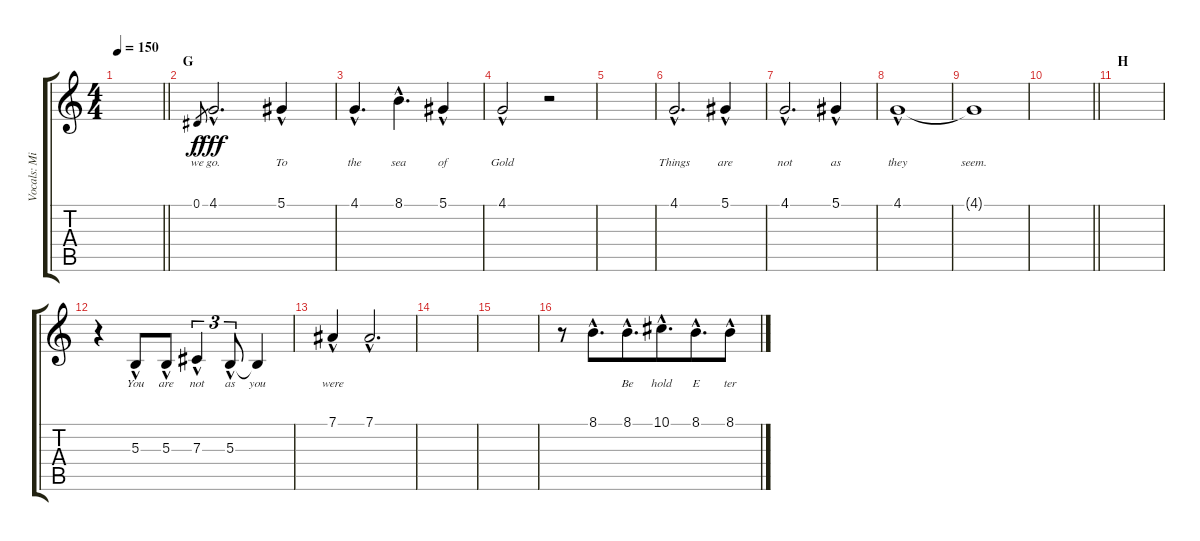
\track ("Vocals: Midnight" "Vocals: Mi") {instrument lead2sawtooth}
\staff {score tabs}
\tuning (Eb4 Bb3 Gb3 Db3 Ab2 Eb2) {hide}
\ts (4 4)
\tempo 150
\clef g2
\barLineRight lightlight
\ks c
|
\section ("" "G")
0.1.8{lyrics (0 "we") lyrics (1 "") lyrics (2 "") lyrics (3 "") lyrics (4 "") gr dy f} 4.1{hac}.2{d lyrics (0 "go.") lyrics (1 "") lyrics (2 "") lyrics (3 "") lyrics (4 "") dy fff} 5.1{hac}.4{lyrics (0 "To") lyrics (1 "") lyrics (2 "") lyrics (3 "") lyrics (4 "")} |
4.1{hac}.4{d lyrics (0 "the") lyrics (1 "") lyrics (2 "") lyrics (3 "") lyrics (4 "")} 8.1{hac}.4{d lyrics (0 "sea") lyrics (1 "") lyrics (2 "") lyrics (3 "") lyrics (4 "")} 5.1{hac}.4{lyrics (0 "of") lyrics (1 "") lyrics (2 "") lyrics (3 "") lyrics (4 "")} |
4.1{hac}.2{lyrics (0 "Gold") lyrics (1 "") lyrics (2 "") lyrics (3 "") lyrics (4 "")} r.2 |
|
4.1{hac}.2{d lyrics (0 "Things") lyrics (1 "") lyrics (2 "") lyrics (3 "") lyrics (4 "")} 5.1{hac}.4{lyrics (0 "are") lyrics (1 "") lyrics (2 "") lyrics (3 "") lyrics (4 "")} |
4.1{hac}.2{d lyrics (0 "not") lyrics (1 "") lyrics (2 "") lyrics (3 "") lyrics (4 "")} 5.1{hac}.4{lyrics (0 "as") lyrics (1 "") lyrics (2 "") lyrics (3 "") lyrics (4 "")} |
4.1{hac}.1{lyrics (0 "they") lyrics (1 "") lyrics (2 "") lyrics (3 "") lyrics (4 "")} |
4.1{t}.1{lyrics (0 "seem.") lyrics (1 "") lyrics (2 "") lyrics (3 "") lyrics (4 "")} |
\barLineRight lightlight
|
\section ("" "H")
|
r.4 5.3{hac}.8{lyrics (0 "You") lyrics (1 "") lyrics (2 "") lyrics (3 "") lyrics (4 "")} 5.3{hac}.8{lyrics (0 "are") lyrics (1 "") lyrics (2 "") lyrics (3 "") lyrics (4 "")} 7.3{hac}.4{tu (3 2) lyrics (0 "not") lyrics (1 "") lyrics (2 "") lyrics (3 "") lyrics (4 "")} 5.3{hac}.8{tu (3 2) lyrics (0 "as") lyrics (1 "") lyrics (2 "") lyrics (3 "") lyrics (4 "")} 5.3{t}.4{lyrics (0 "you") lyrics (1 "") lyrics (2 "") lyrics (3 "") lyrics (4 "")} |
7.1{hac}.4{lyrics (0 "were") lyrics (1 "") lyrics (2 "") lyrics (3 "") lyrics (4 "")} 7.1{hac}.2{d lyrics (0 "") lyrics (1 "") lyrics (2 "") lyrics (3 "") lyrics (4 "")} |
|
|
r.8 8.1{hac}.8{d lyrics (0 "") lyrics (1 "") lyrics (2 "") lyrics (3 "") lyrics (4 "") beam merge} 8.1{hac}.8{d lyrics (0 "Be") lyrics (1 "") lyrics (2 "") lyrics (3 "") lyrics (4 "") beam merge} 10.1{hac}.8{d lyrics (0 "hold") lyrics (1 "") lyrics (2 "") lyrics (3 "") lyrics (4 "")} 8.1{hac}.8{d lyrics (0 "E") lyrics (1 "") lyrics (2 "") lyrics (3 "") lyrics (4 "") beam merge} 8.1{hac}.8{lyrics (0 "ter") lyrics (1 "") lyrics (2 "") lyrics (3 "") lyrics (4 "")}
